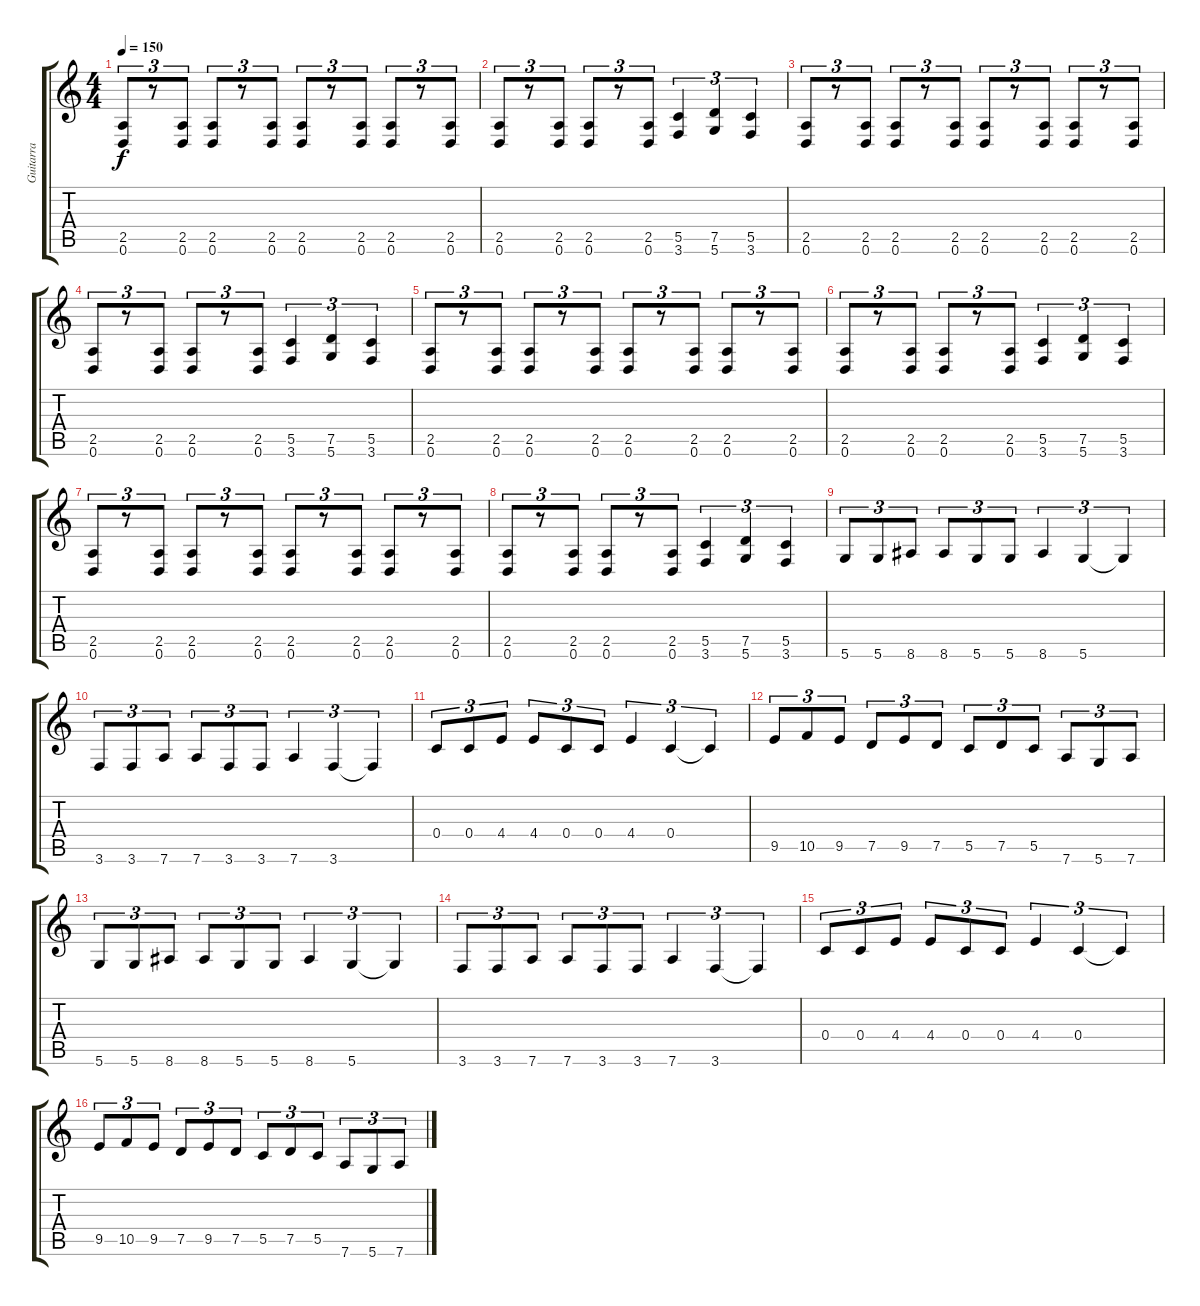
\track ("Guitarra" "Guitarra") {instrument overdrivenguitar}
\staff {score tabs}
\tuning (D4 A3 F3 C3 G2 D2) {hide}
\ts (4 4)
\tempo 150
\clef g2
\ks c
(2.5 0.6).8{tu (3 2) dy f} r.8{tu (3 2)} (2.5 0.6).8{tu (3 2)} (2.5 0.6).8{tu (3 2)} r.8{tu (3 2)} (2.5 0.6).8{tu (3 2)} (2.5 0.6).8{tu (3 2)} r.8{tu (3 2)} (2.5 0.6).8{tu (3 2)} (2.5 0.6).8{tu (3 2)} r.8{tu (3 2)} (2.5 0.6).8{tu (3 2)} |
(2.5 0.6).8{tu (3 2)} r.8{tu (3 2)} (2.5 0.6).8{tu (3 2)} (2.5 0.6).8{tu (3 2)} r.8{tu (3 2)} (2.5 0.6).8{tu (3 2)} (5.5 3.6).4{tu (3 2)} (7.5 5.6).4{tu (3 2)} (5.5 3.6).4{tu (3 2)} |
(2.5 0.6).8{tu (3 2)} r.8{tu (3 2)} (2.5 0.6).8{tu (3 2)} (2.5 0.6).8{tu (3 2)} r.8{tu (3 2)} (2.5 0.6).8{tu (3 2)} (2.5 0.6).8{tu (3 2)} r.8{tu (3 2)} (2.5 0.6).8{tu (3 2)} (2.5 0.6).8{tu (3 2)} r.8{tu (3 2)} (2.5 0.6).8{tu (3 2)} |
(2.5 0.6).8{tu (3 2)} r.8{tu (3 2)} (2.5 0.6).8{tu (3 2)} (2.5 0.6).8{tu (3 2)} r.8{tu (3 2)} (2.5 0.6).8{tu (3 2)} (5.5 3.6).4{tu (3 2)} (7.5 5.6).4{tu (3 2)} (5.5 3.6).4{tu (3 2)} |
(2.5 0.6).8{tu (3 2)} r.8{tu (3 2)} (2.5 0.6).8{tu (3 2)} (2.5 0.6).8{tu (3 2)} r.8{tu (3 2)} (2.5 0.6).8{tu (3 2)} (2.5 0.6).8{tu (3 2)} r.8{tu (3 2)} (2.5 0.6).8{tu (3 2)} (2.5 0.6).8{tu (3 2)} r.8{tu (3 2)} (2.5 0.6).8{tu (3 2)} |
(2.5 0.6).8{tu (3 2)} r.8{tu (3 2)} (2.5 0.6).8{tu (3 2)} (2.5 0.6).8{tu (3 2)} r.8{tu (3 2)} (2.5 0.6).8{tu (3 2)} (5.5 3.6).4{tu (3 2)} (7.5 5.6).4{tu (3 2)} (5.5 3.6).4{tu (3 2)} |
(2.5 0.6).8{tu (3 2)} r.8{tu (3 2)} (2.5 0.6).8{tu (3 2)} (2.5 0.6).8{tu (3 2)} r.8{tu (3 2)} (2.5 0.6).8{tu (3 2)} (2.5 0.6).8{tu (3 2)} r.8{tu (3 2)} (2.5 0.6).8{tu (3 2)} (2.5 0.6).8{tu (3 2)} r.8{tu (3 2)} (2.5 0.6).8{tu (3 2)} |
(2.5 0.6).8{tu (3 2)} r.8{tu (3 2)} (2.5 0.6).8{tu (3 2)} (2.5 0.6).8{tu (3 2)} r.8{tu (3 2)} (2.5 0.6).8{tu (3 2)} (5.5 3.6).4{tu (3 2)} (7.5 5.6).4{tu (3 2)} (5.5 3.6).4{tu (3 2)} |
5.6.8{tu (3 2)} 5.6.8{tu (3 2)} 8.6.8{tu (3 2)} 8.6.8{tu (3 2)} 5.6.8{tu (3 2)} 5.6.8{tu (3 2)} 8.6.4{tu (3 2)} 5.6.4{tu (3 2)} 5.6{t}.4{tu (3 2)} |
3.6.8{tu (3 2)} 3.6.8{tu (3 2)} 7.6.8{tu (3 2)} 7.6.8{tu (3 2)} 3.6.8{tu (3 2)} 3.6.8{tu (3 2)} 7.6.4{tu (3 2)} 3.6.4{tu (3 2)} 3.6{t}.4{tu (3 2)} |
0.4.8{tu (3 2)} 0.4.8{tu (3 2)} 4.4.8{tu (3 2)} 4.4.8{tu (3 2)} 0.4.8{tu (3 2)} 0.4.8{tu (3 2)} 4.4.4{tu (3 2)} 0.4.4{tu (3 2)} 0.4{t}.4{tu (3 2)} |
9.5.8{tu (3 2)} 10.5.8{tu (3 2)} 9.5.8{tu (3 2)} 7.5.8{tu (3 2)} 9.5.8{tu (3 2)} 7.5.8{tu (3 2)} 5.5.8{tu (3 2)} 7.5.8{tu (3 2)} 5.5.8{tu (3 2)} 7.6.8{tu (3 2)} 5.6.8{tu (3 2)} 7.6.8{tu (3 2)} |
5.6.8{tu (3 2)} 5.6.8{tu (3 2)} 8.6.8{tu (3 2)} 8.6.8{tu (3 2)} 5.6.8{tu (3 2)} 5.6.8{tu (3 2)} 8.6.4{tu (3 2)} 5.6.4{tu (3 2)} 5.6{t}.4{tu (3 2)} |
3.6.8{tu (3 2)} 3.6.8{tu (3 2)} 7.6.8{tu (3 2)} 7.6.8{tu (3 2)} 3.6.8{tu (3 2)} 3.6.8{tu (3 2)} 7.6.4{tu (3 2)} 3.6.4{tu (3 2)} 3.6{t}.4{tu (3 2)} |
0.4.8{tu (3 2)} 0.4.8{tu (3 2)} 4.4.8{tu (3 2)} 4.4.8{tu (3 2)} 0.4.8{tu (3 2)} 0.4.8{tu (3 2)} 4.4.4{tu (3 2)} 0.4.4{tu (3 2)} 0.4{t}.4{tu (3 2)} |
9.5.8{tu (3 2)} 10.5.8{tu (3 2)} 9.5.8{tu (3 2)} 7.5.8{tu (3 2)} 9.5.8{tu (3 2)} 7.5.8{tu (3 2)} 5.5.8{tu (3 2)} 7.5.8{tu (3 2)} 5.5.8{tu (3 2)} 7.6.8{tu (3 2)} 5.6.8{tu (3 2)} 7.6.8{tu (3 2)}
